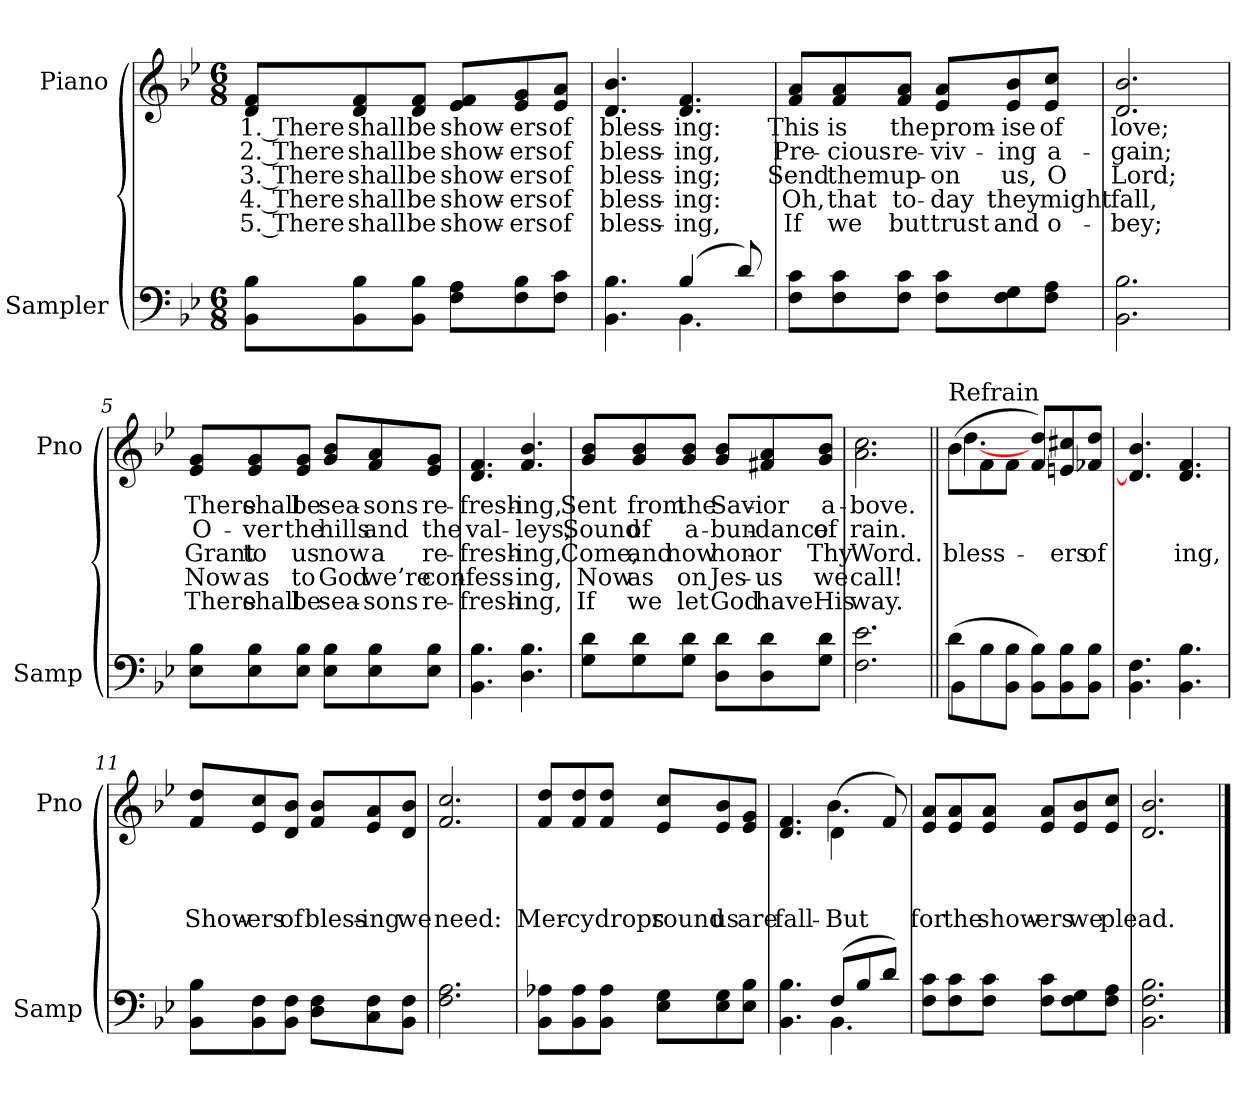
**kern	**kern	**text	**text	**text	**text	**text
*part2	*part1	*part1	*part1	*part1	*part1	*part1
*staff2	*staff1	*staff1	*staff1	*staff1	*staff1	*staff1
*I"Sampler	*I"Piano	*	*	*	*	*
*I'Samp	*I'Pno	*	*	*	*	*
*clefF4	*clefG2	*	*	*	*	*
*k[b-e-]	*k[b-e-]	*	*	*	*	*
*B-:	*B-:	*	*	*	*	*
*M6/8	*M6/8	*	*	*	*	*
=1	=1	=1	=1	=1	=1	=1
8BB-\ 8B-\L	8d/ 8f/L	1. There	2. There	3. There	4. There	5. There
8BB-\ 8B-\	8d/ 8f/	shall	shall	shall	shall	shall
8BB-\ 8B-\J	8d/ 8f/J	be	be	be	be	be
8F\ 8A\L	8e-/ 8f/L	show-	show-	show-	show-	show-
8F\ 8B-\	8e-/ 8g/	-ers	-ers	-ers	-ers	-ers
8F\ 8c\J	8e-/ 8a/J	of	of	of	of	of
=2	=2	=2	=2	=2	=2	=2
*^	*	*	*	*	*	*
4.BB-\ 4.B-\	4.ryy	4.d/ 4.b-/	bless-	bless-	bless-	bless-	bless-
(4B-/	4.BB-	4.d/ 4.f/	-ing:	-ing,	-ing;	-ing:	-ing,
8d/)	.	.	.	.	.	.	.
*v	*v	*	*	*	*	*	*
=3	=3	=3	=3	=3	=3	=3
8F\ 8c\L	8f/ 8a/L	This	Pre-	Send	Oh,	If
8F\ 8c\	8f/ 8a/	is	-cious	them	that	we
8F\ 8c\J	8f/ 8a/J	the	re-	up-	to-	but
8F\ 8c\L	8e-/ 8a/L	prom-	-viv-	-on	-day	trust
8F\ 8G\	8e-/ 8b-/	-ise	-ing	us,	they	and
8F\ 8A\J	8e-/ 8cc/J	of	a-	O	might	o-
=4	=4	=4	=4	=4	=4	=4
2.BB-\ 2.B-\	2.d/ 2.b-/	love;	-gain;	Lord;	fall,	-bey;
=5	=5	=5	=5	=5	=5	=5
8E-\ 8B-\L	8e-/ 8g/L	There	O-	Grant	Now	There
8E-\ 8B-\	8e-/ 8g/	shall	-ver	to	as	shall
8E-\ 8B-\J	8e-/ 8g/J	be	the	us	to	be
8E-\ 8B-\L	8g/ 8b-/L	sea-	hills	now	God	sea-
8E-\ 8B-\	8f/ 8a/	-sons	and	a	we’re	-sons
8E-\ 8B-\J	8e-/ 8g/J	re-	the	re-	con-	re-
=6	=6	=6	=6	=6	=6	=6
4.BB-\ 4.B-\	4.d/ 4.f/	-fresh-	val-	-fresh-	-fess-	-fresh-
4.D\ 4.B-\	4.f/ 4.b-/	-ing,	-leys,	-ing,	-ing,	-ing,
=7	=7	=7	=7	=7	=7	=7
8G\ 8d\L	8g/ 8b-/L	Sent	Sound	Come,	Now	If
8G\ 8d\	8g/ 8b-/	from	of	and	as	we
8G\ 8d\J	8g/ 8b-/J	the	a-	now	on	let
8D\ 8d\L	8g/ 8b-/L	Sav-	-bun-	hon-	Jes-	God
8D\ 8d\	8f#X/ 8a/	-ior	-dance	-or	-us	have
8G\ 8d\J	8g/ 8b-/J	a-	of	Thy	we	His
=8	=8	=8	=8	=8	=8	=8
2.F\ 2.e-\	2.a\ 2.cc\	-bove.	rain.	Word.	call!	way.
=9||	=9||	=9||	=9||	=9||	=9||	=9||
*^	*^	*	*	*	*	*
!	!	!LO:TX:t=Refrain	!	!	!	!	!	!
(8d\L	4BB-	(8b-\L	[4.dd	.	.	bless-	.	.
8B-\	.	8f\	.	.	.	.	.	.
8BB-\ 8B-\J	2ryy	8f\J	.	.	.	.	.	.
8BB-\ 8B-\L)	.	8f/ 8dd/L)	4.ryy	.	.	.	.	.
8BB-\ 8B-\	.	8en/ 8cc#X/	.	.	.	-ers	.	.
8BB-\ 8B-\J	.	8f-X/ 8dd/J	.	.	.	of	.	.
*v	*v	*	*	*	*	*	*	*
*	*v	*v	*	*	*	*	*
=10	=10	=10	=10	=10	=10	=10
4.BB- 4.F	4.d] 4.b-	.	.	.	.	.
4.BB- 4.B-	4.d 4.f	.	.	-ing,	.	.
=11	=11	=11	=11	=11	=11	=11
8BB-\ 8B-\L	8f/ 8dd/L	.	.	Show-	.	.
8BB-\ 8F\	8e-/ 8cc/	.	.	-ers	.	.
8BB-\ 8F\J	8d/ 8b-/J	.	.	of	.	.
8D\ 8F\L	8f/ 8b-/L	.	.	bless-	.	.
8C\ 8F\	8e-/ 8a/	.	.	-ing	.	.
8BB-\ 8F\J	8d/ 8b-/J	.	.	we	.	.
=12	=12	=12	=12	=12	=12	=12
2.F\ 2.A\	2.f 2.cc	.	.	need:	.	.
=13	=13	=13	=13	=13	=13	=13
8BB-\ 8A-X\L	8f/ 8dd/L	.	.	Mer-	.	.
8BB-\ 8A-\	8f/ 8dd/	.	.	-cy	.	.
8BB-\ 8A-\J	8f/ 8dd/J	.	.	drops	.	.
8E-\ 8G\L	8e-/ 8cc/L	.	.	round	.	.
8E-\ 8G\	8e-/ 8b-/	.	.	us	.	.
8E-\ 8B-\J	8e-/ 8g/J	.	.	are	.	.
=14	=14	=14	=14	=14	=14	=14
*^	*^	*	*	*	*	*
4.BB-\ 4.B-\	4.ryy	4.d 4.f	4.ryy	.	.	fall-	.	.
(8F/L	4.BB-	(4d\	4.b-	.	.	But	.	.
8B-/	.	.	.	.	.	.	.	.
8d/J)	.	8f)	.	.	.	.	.	.
*v	*v	*	*	*	*	*	*	*
*	*v	*v	*	*	*	*	*
=15	=15	=15	=15	=15	=15	=15
8F\ 8c\L	8e-/ 8a/L	.	.	for	.	.
8F\ 8c\	8e-/ 8a/	.	.	the	.	.
8F\ 8c\J	8e-/ 8a/J	.	.	show-	.	.
8F\ 8c\L	8e-/ 8a/L	.	.	-ers	.	.
8F\ 8G\	8e-/ 8b-/	.	.	we	.	.
8F\ 8A\J	8e-/ 8cc/J	.	.	plead.	.	.
=16	=16	=16	=16	=16	=16	=16
2.BB- 2.F 2.B-	2.d 2.b-	.	.	.	.	.
==	==	==	==	==	==	==
*-	*-	*-	*-	*-	*-	*-
